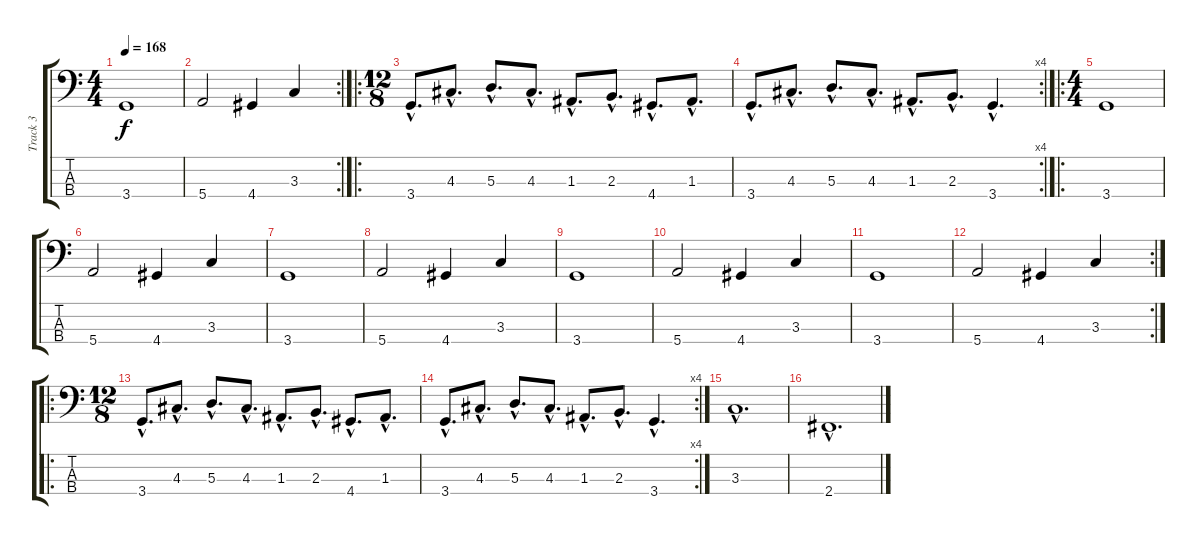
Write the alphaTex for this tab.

\track ("Track 3" "Track 3") {instrument electricbassfinger}
\staff {score tabs}
\tuning (G2 D2 A1 E1) {hide}
\ts (4 4)
\tempo 168
\clef f4
\ks c
3.4.1{dy f} |
\rc 2
5.4.2 4.4.4 3.3.4 |
\ro
\ts (12 8)
3.4{hac}.8{d} 4.3{hac}.8{d} 5.3{hac}.8{d} 4.3{hac}.8{d} 1.3{hac}.8{d} 2.3{hac}.8{d} 4.4{hac}.8{d} 1.3{hac}.8{d} |
\rc 4
3.4{hac}.8{d} 4.3{hac}.8{d} 5.3{hac}.8{d} 4.3{hac}.8{d} 1.3{hac}.8{d} 2.3{hac}.8{d} 3.4{hac}.4{d} |
\ro
\ts (4 4)
3.4.1 |
5.4.2 4.4.4 3.3.4 |
3.4.1 |
5.4.2 4.4.4 3.3.4 |
3.4.1 |
5.4.2 4.4.4 3.3.4 |
3.4.1 |
\rc 2
5.4.2 4.4.4 3.3.4 |
\ro
\ts (12 8)
3.4{hac}.8{d} 4.3{hac}.8{d} 5.3{hac}.8{d} 4.3{hac}.8{d} 1.3{hac}.8{d} 2.3{hac}.8{d} 4.4{hac}.8{d} 1.3{hac}.8{d} |
\rc 4
3.4{hac}.8{d} 4.3{hac}.8{d} 5.3{hac}.8{d} 4.3{hac}.8{d} 1.3{hac}.8{d} 2.3{hac}.8{d} 3.4{hac}.4{d} |
3.3{hac}.1{d} |
2.4{hac}.1{d}
